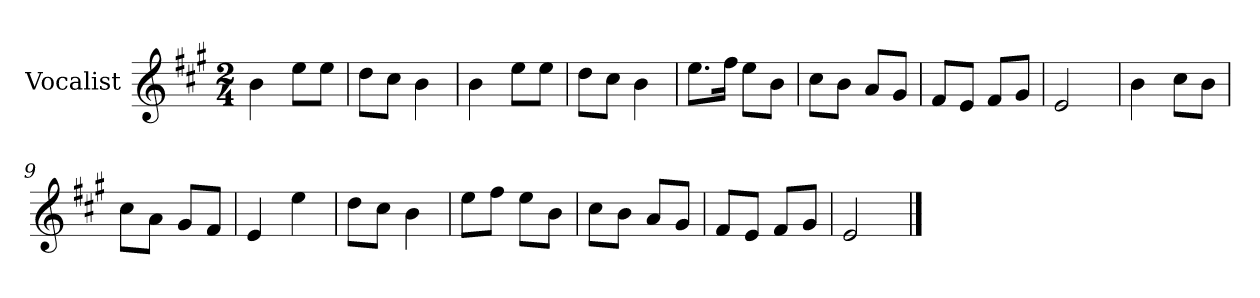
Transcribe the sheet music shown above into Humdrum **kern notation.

**kern
*part1
*staff1
*I"Vocalist
*k[f#c#g#]
*A:
*M2/4
=
4b
8eeL
8eeJ
=1
8ddL
8cc#J
4b
=2
4b
8eeL
8eeJ
=3
8ddL
8cc#J
4b
=4
8.eeL
16ff#Jk
8eeL
8bJ
=5
8cc#L
8bJ
8aL
8g#J
=6
8f#L
8eJ
8f#L
8g#J
=7
2e
=8
4b
8cc#L
8bJ
=9
8cc#L
8aJ
8g#L
8f#J
=10
4e
4ee
=11
8ddL
8cc#J
4b
=12
8eeL
8ff#J
8eeL
8bJ
=13
8cc#L
8bJ
8aL
8g#J
=14
8f#L
8eJ
8f#L
8g#J
=15
2e
==
*-
